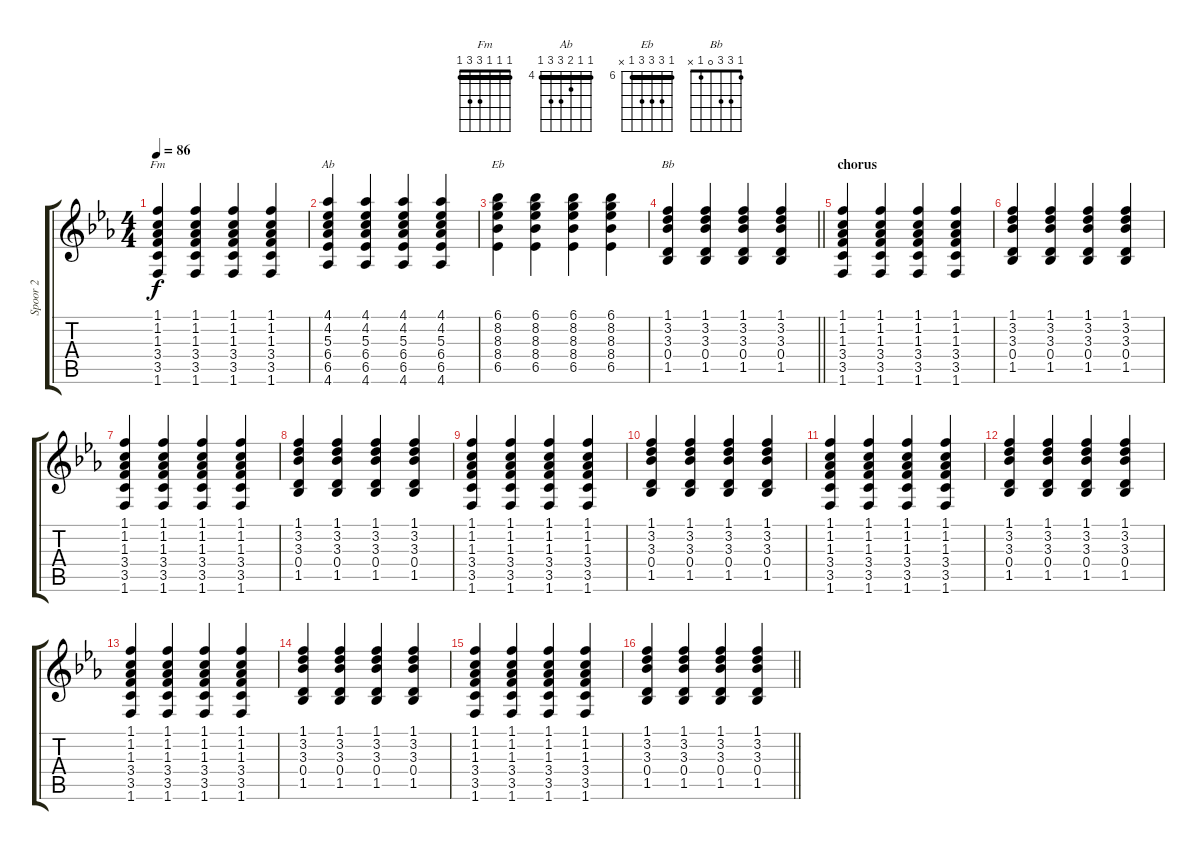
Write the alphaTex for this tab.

\track ("Spoor 2" "Spoor 2") {instrument acousticguitarsteel}
\staff {score tabs}
\tuning (E4 B3 G3 D3 A2 E2) {hide}
\chord ("Fm" 1 1 1 3 3 1) {barre 1}
\chord ("Ab" 4 4 5 6 6 4) {firstfret 4 barre 4}
\chord ("Eb" 6 8 8 8 6 x) {firstfret 6 barre 6}
\chord ("Bb" 1 3 3 0 1 x)
\ts (4 4)
\tempo 86
\clef g2
\ks eb
(1.1 1.2 1.3 3.4 3.5 1.6).4{ch "Fm" dy f} (1.1 1.2 1.3 3.4 3.5 1.6).4 (1.1 1.2 1.3 3.4 3.5 1.6).4 (1.1 1.2 1.3 3.4 3.5 1.6).4 |
(4.1 4.2 5.3 6.4 6.5 4.6).4{ch "Ab"} (4.1 4.2 5.3 6.4 6.5 4.6).4 (4.1 4.2 5.3 6.4 6.5 4.6).4 (4.1 4.2 5.3 6.4 6.5 4.6).4 |
(6.1 8.2 8.3 8.4 6.5).4{ch "Eb"} (6.1 8.2 8.3 8.4 6.5).4 (6.1 8.2 8.3 8.4 6.5).4 (6.1 8.2 8.3 8.4 6.5).4 |
\barLineRight lightlight
(1.1 3.2 3.3 0.4 1.5).4{ch "Bb"} (1.1 3.2 3.3 0.4 1.5).4 (1.1 3.2 3.3 0.4 1.5).4 (1.1 3.2 3.3 0.4 1.5).4 |
\section ("" "chorus")
(1.1 1.2 1.3 3.4 3.5 1.6).4 (1.1 1.2 1.3 3.4 3.5 1.6).4 (1.1 1.2 1.3 3.4 3.5 1.6).4 (1.1 1.2 1.3 3.4 3.5 1.6).4 |
(1.1 3.2 3.3 0.4 1.5).4 (1.1 3.2 3.3 0.4 1.5).4 (1.1 3.2 3.3 0.4 1.5).4 (1.1 3.2 3.3 0.4 1.5).4 |
(1.1 1.2 1.3 3.4 3.5 1.6).4 (1.1 1.2 1.3 3.4 3.5 1.6).4 (1.1 1.2 1.3 3.4 3.5 1.6).4 (1.1 1.2 1.3 3.4 3.5 1.6).4 |
(1.1 3.2 3.3 0.4 1.5).4 (1.1 3.2 3.3 0.4 1.5).4 (1.1 3.2 3.3 0.4 1.5).4 (1.1 3.2 3.3 0.4 1.5).4 |
(1.1 1.2 1.3 3.4 3.5 1.6).4 (1.1 1.2 1.3 3.4 3.5 1.6).4 (1.1 1.2 1.3 3.4 3.5 1.6).4 (1.1 1.2 1.3 3.4 3.5 1.6).4 |
(1.1 3.2 3.3 0.4 1.5).4 (1.1 3.2 3.3 0.4 1.5).4 (1.1 3.2 3.3 0.4 1.5).4 (1.1 3.2 3.3 0.4 1.5).4 |
(1.1 1.2 1.3 3.4 3.5 1.6).4 (1.1 1.2 1.3 3.4 3.5 1.6).4 (1.1 1.2 1.3 3.4 3.5 1.6).4 (1.1 1.2 1.3 3.4 3.5 1.6).4 |
(1.1 3.2 3.3 0.4 1.5).4 (1.1 3.2 3.3 0.4 1.5).4 (1.1 3.2 3.3 0.4 1.5).4 (1.1 3.2 3.3 0.4 1.5).4 |
(1.1 1.2 1.3 3.4 3.5 1.6).4 (1.1 1.2 1.3 3.4 3.5 1.6).4 (1.1 1.2 1.3 3.4 3.5 1.6).4 (1.1 1.2 1.3 3.4 3.5 1.6).4 |
(1.1 3.2 3.3 0.4 1.5).4 (1.1 3.2 3.3 0.4 1.5).4 (1.1 3.2 3.3 0.4 1.5).4 (1.1 3.2 3.3 0.4 1.5).4 |
(1.1 1.2 1.3 3.4 3.5 1.6).4 (1.1 1.2 1.3 3.4 3.5 1.6).4 (1.1 1.2 1.3 3.4 3.5 1.6).4 (1.1 1.2 1.3 3.4 3.5 1.6).4 |
\barLineRight lightlight
(1.1 3.2 3.3 0.4 1.5).4 (1.1 3.2 3.3 0.4 1.5).4 (1.1 3.2 3.3 0.4 1.5).4 (1.1 3.2 3.3 0.4 1.5).4
